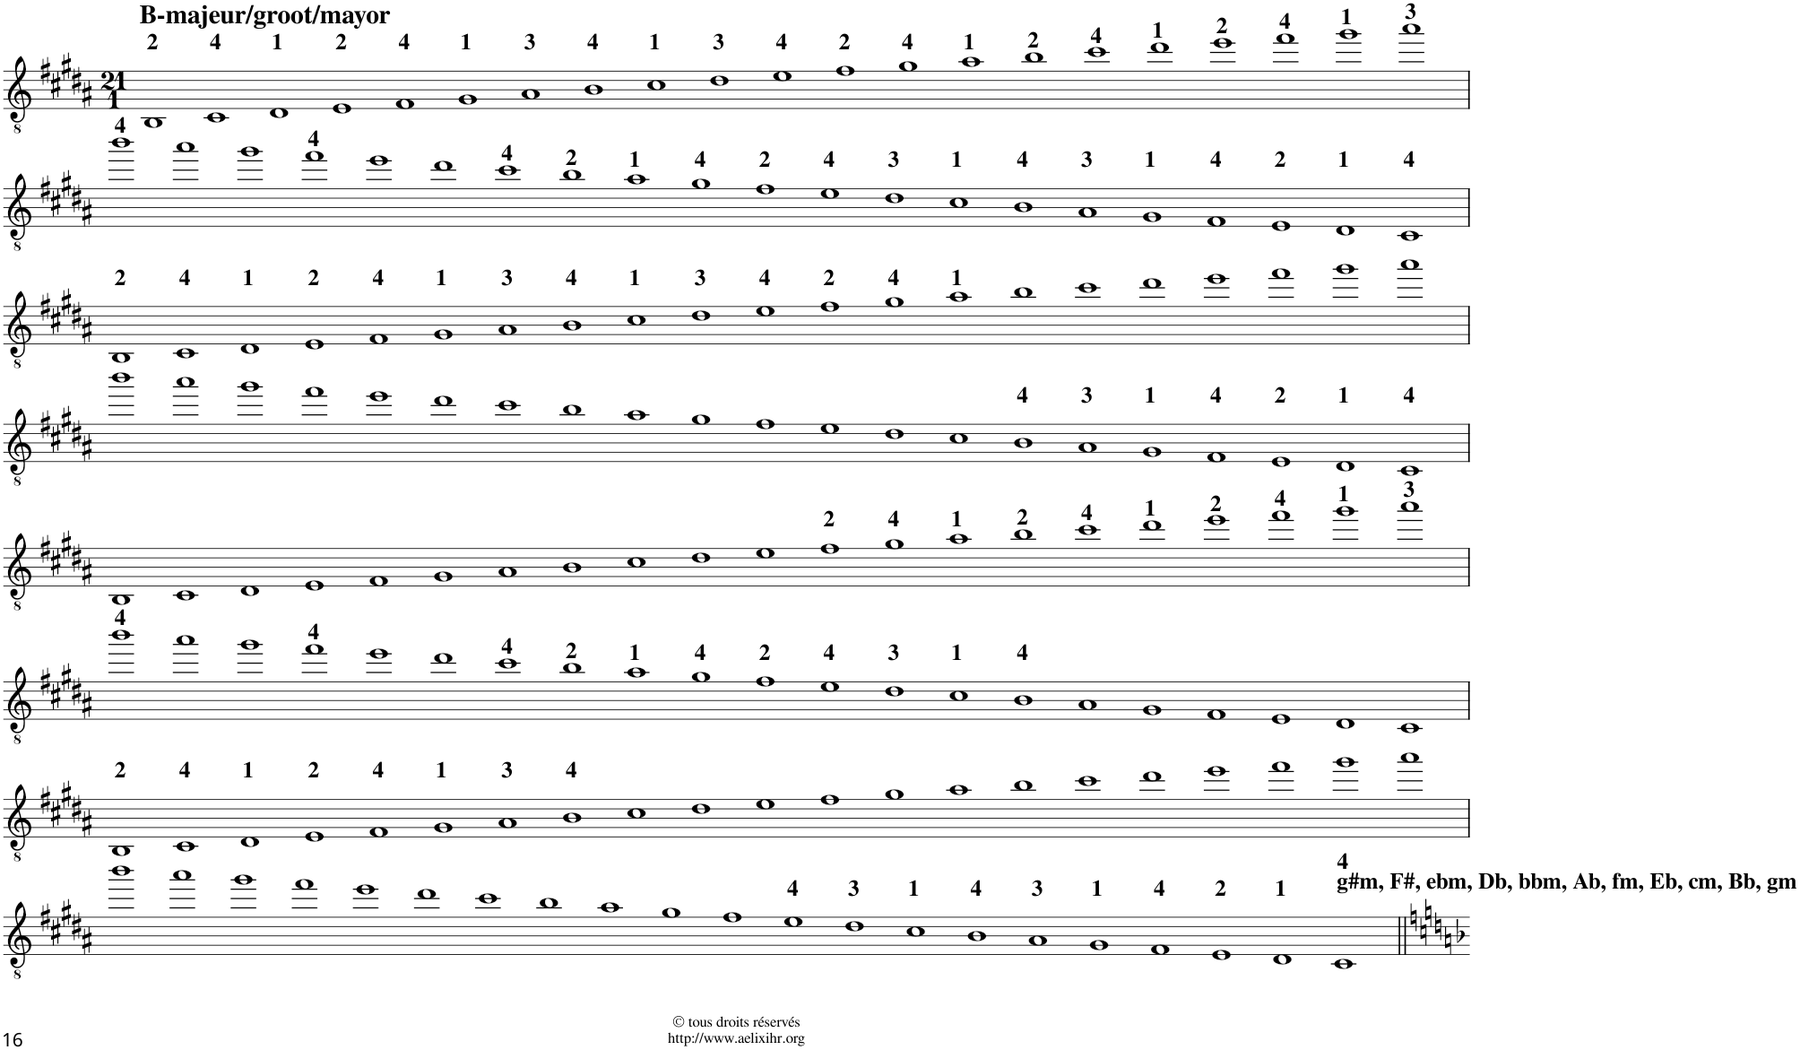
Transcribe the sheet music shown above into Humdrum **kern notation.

**kern
*part1
*staff1
*I"gt
!!LO:PB:g=z
*clefGv2
*k[f#c#g#d#a#]
*M21/1
=79
!LO:TX:a:B:t=2
!LO:TX:a:B:t=B-majeur/groot/mayor
1BB
!LO:TX:a:B:t=4
1C#
!LO:TX:a:B:t=1
1D#
!LO:TX:a:B:t=2
1E
!LO:TX:a:B:t=4
1F#
!LO:TX:a:B:t=1
1G#
!LO:TX:a:B:t=3
1A#
!LO:TX:a:B:t=4
1B
!LO:TX:a:B:t=1
1c#
!LO:TX:a:B:t=3
1d#
!LO:TX:a:B:t=4
1e
!LO:TX:a:B:t=2
1f#
!LO:TX:a:B:t=4
1g#
!LO:TX:a:B:t=1
1a#
!LO:TX:a:B:t=2
1b
!LO:TX:a:B:t=4
1cc#
!LO:TX:a:B:t=1
1dd#
!LO:TX:a:B:t=2
1ee
!LO:TX:a:B:t=4
1ff#
!LO:TX:a:B:t=1
1gg#
!LO:TX:a:B:t=3
1aa#
!!LO:LB:g=z
=80
!LO:TX:a:B:t=4
1bb
1aa#
1gg#
!LO:TX:a:B:t=4
1ff#
1ee
1dd#
!LO:TX:a:B:t=4
1cc#
!LO:TX:a:B:t=2
1b
!LO:TX:a:B:t=1
1a#
!LO:TX:a:B:t=4
1g#
!LO:TX:a:B:t=2
1f#
!LO:TX:a:B:t=4
1e
!LO:TX:a:B:t=3
1d#
!LO:TX:a:B:t=1
1c#
!LO:TX:a:B:t=4
1B
!LO:TX:a:B:t=3
1A#
!LO:TX:a:B:t=1
1G#
!LO:TX:a:B:t=4
1F#
!LO:TX:a:B:t=2
1E
!LO:TX:a:B:t=1
1D#
!LO:TX:a:B:t=4
1C#
!!LO:LB:g=z
=81
!LO:TX:a:B:t=2
1BB
!LO:TX:a:B:t=4
1C#
!LO:TX:a:B:t=1
1D#
!LO:TX:a:B:t=2
1E
!LO:TX:a:B:t=4
1F#
!LO:TX:a:B:t=1
1G#
!LO:TX:a:B:t=3
1A#
!LO:TX:a:B:t=4
1B
!LO:TX:a:B:t=1
1c#
!LO:TX:a:B:t=3
1d#
!LO:TX:a:B:t=4
1e
!LO:TX:a:B:t=2
1f#
!LO:TX:a:B:t=4
1g#
!LO:TX:a:B:t=1
1a#
1b
1cc#
1dd#
1ee
1ff#
1gg#
1aa#
!!LO:LB:g=z
=82
1bb
1aa#
1gg#
1ff#
1ee
1dd#
1cc#
1b
1a#
1g#
1f#
1e
1d#
1c#
!LO:TX:a:B:t=4
1B
!LO:TX:a:B:t=3
1A#
!LO:TX:a:B:t=1
1G#
!LO:TX:a:B:t=4
1F#
!LO:TX:a:B:t=2
1E
!LO:TX:a:B:t=1
1D#
!LO:TX:a:B:t=4
1C#
!!LO:LB:g=z
=83
1BB
1C#
1D#
1E
1F#
1G#
1A#
1B
1c#
1d#
1e
!LO:TX:a:B:t=2
1f#
!LO:TX:a:B:t=4
1g#
!LO:TX:a:B:t=1
1a#
!LO:TX:a:B:t=2
1b
!LO:TX:a:B:t=4
1cc#
!LO:TX:a:B:t=1
1dd#
!LO:TX:a:B:t=2
1ee
!LO:TX:a:B:t=4
1ff#
!LO:TX:a:B:t=1
1gg#
!LO:TX:a:B:t=3
1aa#
!!LO:LB:g=z
=84
!LO:TX:a:B:t=4
1bb
1aa#
1gg#
!LO:TX:a:B:t=4
1ff#
1ee
1dd#
!LO:TX:a:B:t=4
1cc#
!LO:TX:a:B:t=2
1b
!LO:TX:a:B:t=1
1a#
!LO:TX:a:B:t=4
1g#
!LO:TX:a:B:t=2
1f#
!LO:TX:a:B:t=4
1e
!LO:TX:a:B:t=3
1d#
!LO:TX:a:B:t=1
1c#
!LO:TX:a:B:t=4
1B
1A#
1G#
1F#
1E
1D#
1C#
!!LO:LB:g=z
=85
!LO:TX:a:B:t=2
1BB
!LO:TX:a:B:t=4
1C#
!LO:TX:a:B:t=1
1D#
!LO:TX:a:B:t=2
1E
!LO:TX:a:B:t=4
1F#
!LO:TX:a:B:t=1
1G#
!LO:TX:a:B:t=3
1A#
!LO:TX:a:B:t=4
1B
1c#
1d#
1e
1f#
1g#
1a#
1b
1cc#
1dd#
1ee
1ff#
1gg#
1aa#
!!LO:LB:g=z
=86
1bb
1aa#
1gg#
1ff#
1ee
1dd#
1cc#
1b
1a#
1g#
1f#
!LO:TX:a:B:t=4
1e
!LO:TX:a:B:t=3
1d#
!LO:TX:a:B:t=1
1c#
!LO:TX:a:B:t=4
1B
!LO:TX:a:B:t=3
1A#
!LO:TX:a:B:t=1
1G#
!LO:TX:a:B:t=4
1F#
!LO:TX:a:B:t=2
1E
!LO:TX:a:B:t=1
1D#
!LO:TX:a:B:t=g#m, F#, ebm, Db, bbm, Ab, fm, Eb, cm, Bb, gm
!LO:TX:a:B:t=4
1C#
=||
*-
